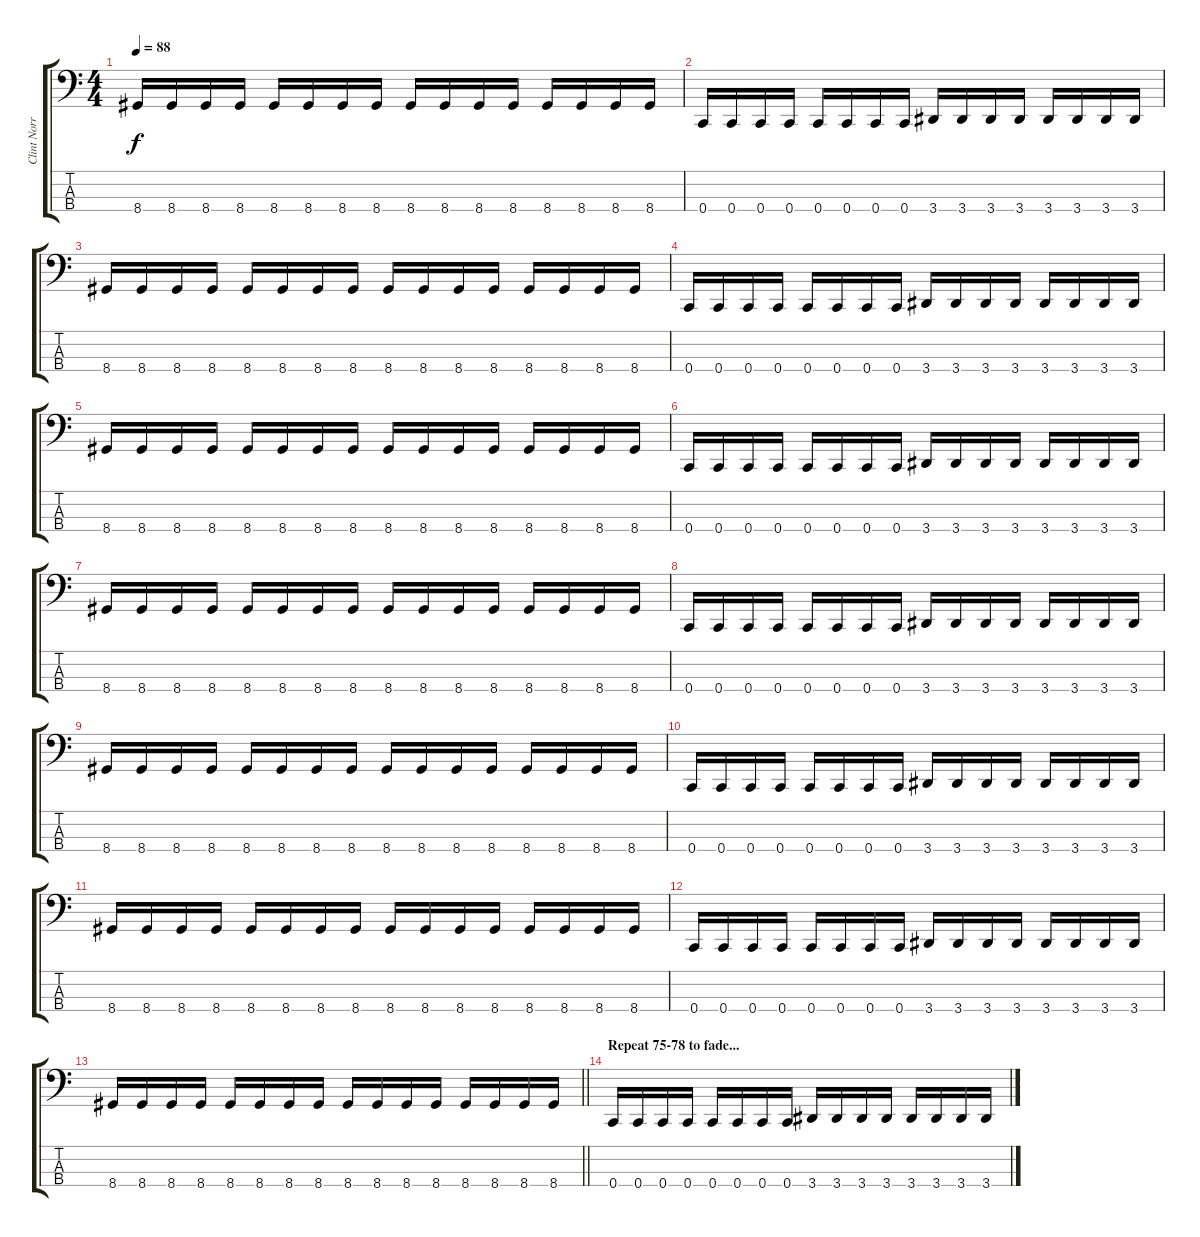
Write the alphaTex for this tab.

\track ("Clint Norris" "Clint Norr") {instrument electricbasspick}
\staff {score tabs}
\tuning (F2 C2 G1 C1) {hide}
\ts (4 4)
\tempo 88
\clef f4
\ks c
8.4.16{dy f} 8.4.16 8.4.16 8.4.16 8.4.16 8.4.16 8.4.16 8.4.16 8.4.16 8.4.16 8.4.16 8.4.16 8.4.16 8.4.16 8.4.16 8.4.16 |
0.4.16 0.4.16 0.4.16 0.4.16 0.4.16 0.4.16 0.4.16 0.4.16 3.4.16 3.4.16 3.4.16 3.4.16 3.4.16 3.4.16 3.4.16 3.4.16 |
8.4.16 8.4.16 8.4.16 8.4.16 8.4.16 8.4.16 8.4.16 8.4.16 8.4.16 8.4.16 8.4.16 8.4.16 8.4.16 8.4.16 8.4.16 8.4.16 |
0.4.16 0.4.16 0.4.16 0.4.16 0.4.16 0.4.16 0.4.16 0.4.16 3.4.16 3.4.16 3.4.16 3.4.16 3.4.16 3.4.16 3.4.16 3.4.16 |
8.4.16 8.4.16 8.4.16 8.4.16 8.4.16 8.4.16 8.4.16 8.4.16 8.4.16 8.4.16 8.4.16 8.4.16 8.4.16 8.4.16 8.4.16 8.4.16 |
0.4.16 0.4.16 0.4.16 0.4.16 0.4.16 0.4.16 0.4.16 0.4.16 3.4.16 3.4.16 3.4.16 3.4.16 3.4.16 3.4.16 3.4.16 3.4.16 |
8.4.16 8.4.16 8.4.16 8.4.16 8.4.16 8.4.16 8.4.16 8.4.16 8.4.16 8.4.16 8.4.16 8.4.16 8.4.16 8.4.16 8.4.16 8.4.16 |
0.4.16 0.4.16 0.4.16 0.4.16 0.4.16 0.4.16 0.4.16 0.4.16 3.4.16 3.4.16 3.4.16 3.4.16 3.4.16 3.4.16 3.4.16 3.4.16 |
8.4.16 8.4.16 8.4.16 8.4.16 8.4.16 8.4.16 8.4.16 8.4.16 8.4.16 8.4.16 8.4.16 8.4.16 8.4.16 8.4.16 8.4.16 8.4.16 |
0.4.16 0.4.16 0.4.16 0.4.16 0.4.16 0.4.16 0.4.16 0.4.16 3.4.16 3.4.16 3.4.16 3.4.16 3.4.16 3.4.16 3.4.16 3.4.16 |
8.4.16 8.4.16 8.4.16 8.4.16 8.4.16 8.4.16 8.4.16 8.4.16 8.4.16 8.4.16 8.4.16 8.4.16 8.4.16 8.4.16 8.4.16 8.4.16 |
0.4.16 0.4.16 0.4.16 0.4.16 0.4.16 0.4.16 0.4.16 0.4.16 3.4.16 3.4.16 3.4.16 3.4.16 3.4.16 3.4.16 3.4.16 3.4.16 |
\barLineRight lightlight
8.4.16 8.4.16 8.4.16 8.4.16 8.4.16 8.4.16 8.4.16 8.4.16 8.4.16 8.4.16 8.4.16 8.4.16 8.4.16 8.4.16 8.4.16 8.4.16 |
\section ("" "Repeat 75-78 to fade...")
0.4.16 0.4.16 0.4.16 0.4.16 0.4.16 0.4.16 0.4.16 0.4.16 3.4.16 3.4.16 3.4.16 3.4.16 3.4.16 3.4.16 3.4.16 3.4.16
